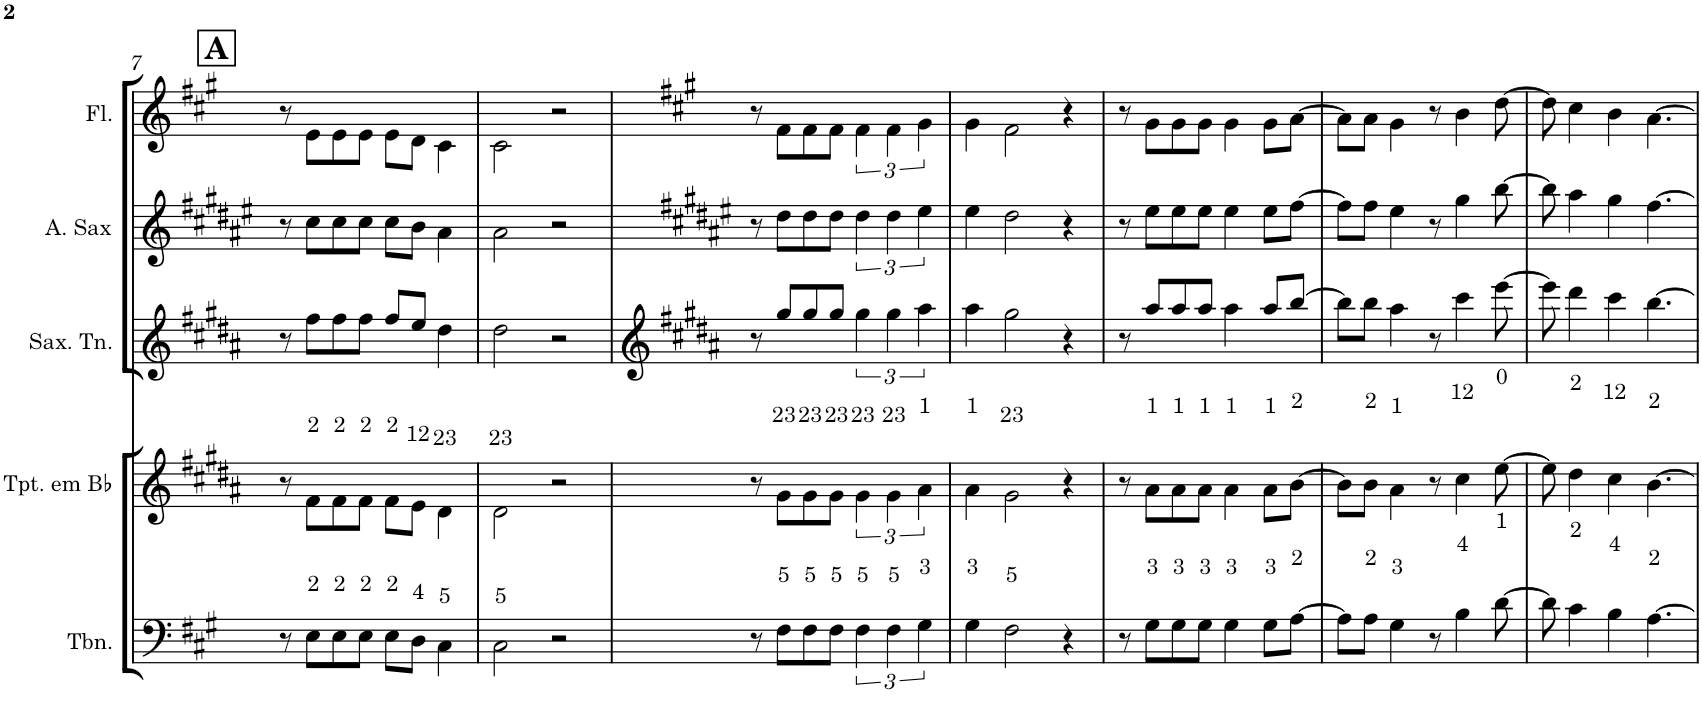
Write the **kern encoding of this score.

**kern	**kern	**kern	**kern	**kern
*part5	*part4	*part3	*part2	*part1
*staff5	*staff4	*staff3	*staff2	*staff1
*I"Trombone	*I"Trompete em Bb	*I"Saxofone Tenor	*I"Saxofone Alto	*I"Flauta Transversal
*I'Tbn.	*I'Tpt. em Bb	*I'Sax. Tn.	*	*I'Fl.
!!LO:PB:g=z
*clefF4	*clefG2	*clefG2	*clefG2	*clefG2
*	*Trd1c2	*Trd8c14	*Trd5c9	*
*k[f#c#g#]	*k[f#c#g#d#a#]	*k[f#c#g#d#a#]	*k[f#c#g#d#a#e#]	*k[f#c#g#]
*M4/4	*M4/4	*M4/4	*M4/4	*M4/4
!!LO:REH:place=s1:a:B:cj:fs=14:t=A
=7	=7	=7	=7	=7
8r	8r	8r	8r	8r
8E\L	8f#\L	8ff#\L	8cc#\L	8e\L
8E\	8f#\	8ff#\	8cc#\	8e\
8E\J	8f#\J	8ff#\J	8cc#\J	8e\J
8E\L	8f#\L	8ff#/L	8cc#\L	8e\L
8D\J	8e\J	8ee/J	8b\J	8d\J
4C#\	4d#\	4dd#\	4a#\	4c#\
=8	=8	=8	=8	=8
2C#\	2d#\	2dd#\	2a#\	2c#\
2r	2r	2r	2r	2r
=9	=9	=9	=9	=9
*	*	*k[f#c#g#d#a#]	*k[f#c#g#d#a#e#]	*k[f#c#g#]
8r	8r	8r	8r	8r
8F#\L	8g#\L	8gg#/L	8dd#\L	8f#\L
8F#\	8g#\	8gg#/	8dd#\	8f#\
8F#\J	8g#\J	8gg#/J	8dd#\J	8f#\J
6F#\	6g#\	6gg#\	6dd#\	6f#\
6F#\	6g#\	6gg#\	6dd#\	6f#\
6G#\	6a#\	6aa#\	6ee#\	6g#\
=10	=10	=10	=10	=10
4G#\	4a#\	4aa#\	4ee#\	4g#\
2F#\	2g#\	2gg#\	2dd#\	2f#\
4r	4r	4r	4r	4r
=11	=11	=11	=11	=11
8r	8r	8r	8r	8r
8G#\L	8a#\L	8aa#/L	8ee#\L	8g#\L
8G#\	8a#\	8aa#/	8ee#\	8g#\
8G#\J	8a#\J	8aa#/J	8ee#\J	8g#\J
4G#\	4a#\	4aa#\	4ee#\	4g#\
8G#\L	8a#\L	8aa#/L	8ee#\L	8g#\L
[8A\J	[8b\J	[8bb/J	[8ff#\J	[8a\J
=12	=12	=12	=12	=12
8A\L]	8b\L]	8bb\L]	8ff#\L]	8a\L]
8A\J	8b\J	8bb\J	8ff#\J	8a\J
4G#\	4a#\	4aa#\	4ee#\	4g#\
8r	8r	8r	8r	8r
4B\	4cc#\	4ccc#\	4gg#\	4b\
[8d\	[8ee\	[8eee\	[8bb\	[8dd\
=13	=13	=13	=13	=13
8d\]	8ee\]	8eee\]	8bb\]	8dd\]
4c#\	4dd#\	4ddd#\	4aa#\	4cc#\
4B\	4cc#\	4ccc#\	4gg#\	4b\
[4.A\	[4.b\	[4.bb\	[4.ff#\	[4.a\
=	=	=	=	=
*-	*-	*-	*-	*-
